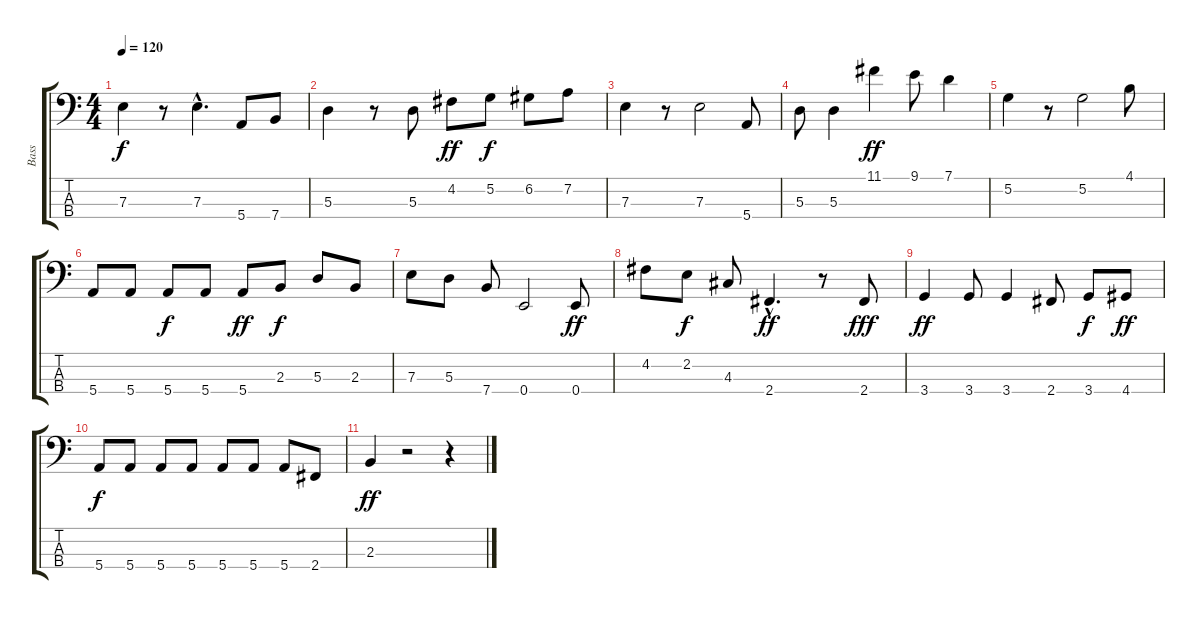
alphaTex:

\track ("Bass" "Bass") {instrument electricbassfinger}
\staff {score tabs}
\tuning (G2 D2 A1 E1) {hide}
\ts (4 4)
\tempo 120
\clef f4
\ks c
7.3.4{dy f} r.8 7.3{hac}.4{d} 5.4.8 7.4.8 |
5.3.4 r.8 5.3.8 4.2.8{dy ff} 5.2.8{dy f} 6.2.8 7.2.8 |
7.3.4 r.8 7.3.2 5.4.8 |
5.3.8 5.3.4 11.1.4{dy ff} 9.1.8 7.1.4 |
5.2.4 r.8 5.2.2 4.1.8 |
5.4.8 5.4.8 5.4.8{dy f} 5.4.8 5.4.8{dy ff} 2.3.8{dy f} 5.3.8 2.3.8 |
7.3.8 5.3.8 7.4.8 0.4.2 0.4.8{dy ff} |
4.2.8 2.2.8{dy f} 4.3.8 2.4{hac}.4{d dy ff} r.8 2.4.8{dy fff} |
3.4.4{dy ff} 3.4.8 3.4.4 2.4.8 3.4.8{dy f} 4.4.8{dy ff} |
5.4.8{dy f} 5.4.8 5.4.8 5.4.8 5.4.8 5.4.8 5.4.8 2.4.8 |
2.3.4{dy ff} r.2 r.4
